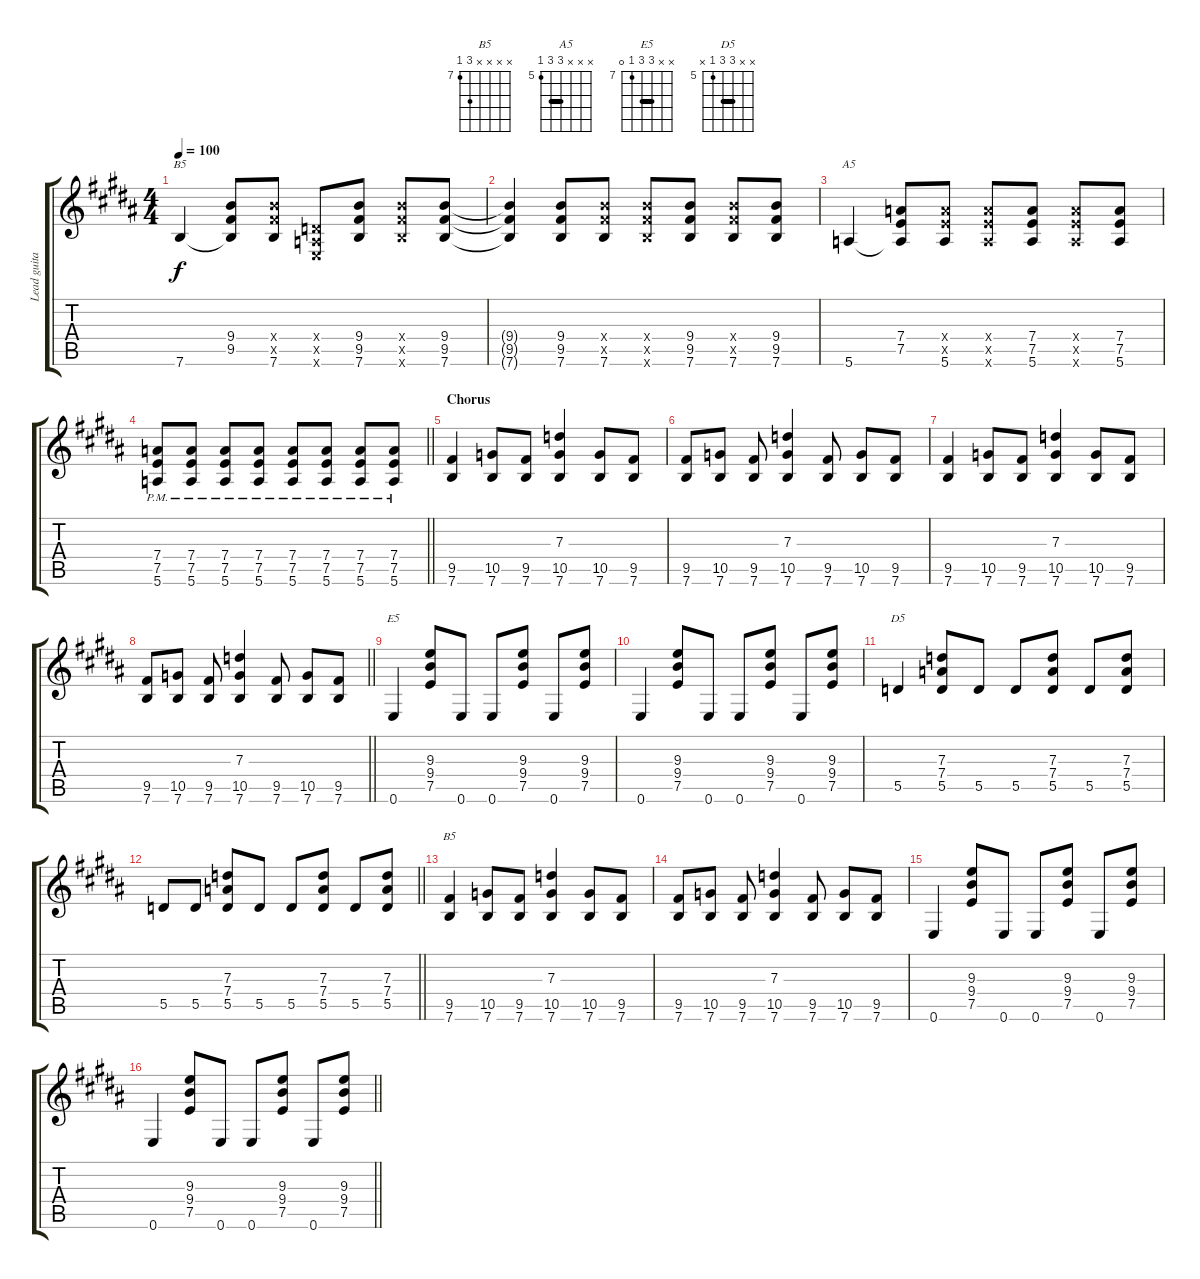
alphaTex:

\track ("Lead guitar (Jacob Binzer)" "Lead guita") {instrument overdrivenguitar}
\staff {score tabs}
\tuning (E4 B3 G3 D3 A2 E2) {hide}
\chord ("B5" x x x 9 9 7) {firstfret 7 barre 9}
\chord ("A5" x x x 7 7 5) {firstfret 5 barre 7}
\chord ("E5" x x 9 9 7 0) {firstfret 7 barre 9}
\chord ("D5" x x 7 7 5 x) {firstfret 5 barre 7}
\chord ("B5" x x x x 9 7) {firstfret 7}
\ts (4 4)
\tempo 100
\clef g2
\ks b
7.6.4{ch "B5" dy f} (9.4 9.5 7.6{t}).8 (9.4{x} 9.5{x} 7.6).8 (0.4{x} 0.5{x} 0.6{x}).8 (9.4 9.5 7.6).8 (9.4{x} 9.5{x} 7.6{x}).8 (9.4 9.5 7.6).8 |
(9.4{t} 9.5{t} 7.6{t}).4 (9.4 9.5 7.6).8 (9.4{x} 9.5{x} 7.6).8 (9.4{x} 9.5{x} 7.6{x}).8 (9.4 9.5 7.6).8 (9.4{x} 9.5{x} 7.6).8 (9.4 9.5 7.6).8 |
5.6.4{ch "A5"} (7.4 7.5 5.6{t}).8 (7.4{x} 7.5{x} 5.6).8 (7.4{x} 7.5{x} 5.6{x}).8 (7.4 7.5 5.6).8 (7.4{x} 7.5{x} 5.6{x}).8 (7.4 7.5 5.6).8 |
\barLineRight lightlight
(7.4 7.5 5.6{pm}).8 (7.4 7.5 5.6{pm}).8 (7.4 7.5 5.6{pm}).8 (7.4 7.5 5.6{pm}).8 (7.4 7.5 5.6{pm}).8 (7.4 7.5 5.6{pm}).8 (7.4 7.5 5.6{pm}).8 (7.4 7.5 5.6{pm}).8 |
\section ("" "Chorus")
(9.5 7.6).4 (10.5 7.6).8 (9.5 7.6).8 (7.3 10.5 7.6).4 (10.5 7.6).8 (9.5 7.6).8 |
(9.5 7.6).8 (10.5 7.6).8 (9.5 7.6).8 (7.3 10.5 7.6).4 (9.5 7.6).8 (10.5 7.6).8 (9.5 7.6).8 |
(9.5 7.6).4 (10.5 7.6).8 (9.5 7.6).8 (7.3 10.5 7.6).4 (10.5 7.6).8 (9.5 7.6).8 |
\barLineRight lightlight
(9.5 7.6).8 (10.5 7.6).8 (9.5 7.6).8 (7.3 10.5 7.6).4 (9.5 7.6).8 (10.5 7.6).8 (9.5 7.6).8 |
0.6.4{ch "E5"} (9.3 9.4 7.5).8 0.6.8 0.6.8 (9.3 9.4 7.5).8 0.6.8 (9.3 9.4 7.5).8 |
0.6.4 (9.3 9.4 7.5).8 0.6.8 0.6.8 (9.3 9.4 7.5).8 0.6.8 (9.3 9.4 7.5).8 |
5.5.4{ch "D5"} (7.3 7.4 5.5).8 5.5.8 5.5.8 (7.3 7.4 5.5).8 5.5.8 (7.3 7.4 5.5).8 |
\barLineRight lightlight
5.5.8 5.5.8 (7.3 7.4 5.5).8 5.5.8 5.5.8 (7.3 7.4 5.5).8 5.5.8 (7.3 7.4 5.5).8 |
(9.5 7.6).4{ch "B5" volume 10 balance 0 instrument overdrivenguitar} (10.5 7.6).8 (9.5 7.6).8 (7.3 10.5 7.6).4 (10.5 7.6).8 (9.5 7.6).8 |
(9.5 7.6).8 (10.5 7.6).8 (9.5 7.6).8 (7.3 10.5 7.6).4 (9.5 7.6).8 (10.5 7.6).8 (9.5 7.6).8 |
0.6.4 (9.3 9.4 7.5).8 0.6.8 0.6.8 (9.3 9.4 7.5).8 0.6.8 (9.3 9.4 7.5).8 |
\barLineRight lightlight
0.6.4 (9.3 9.4 7.5).8 0.6.8 0.6.8 (9.3 9.4 7.5).8 0.6.8 (9.3 9.4 7.5).8
